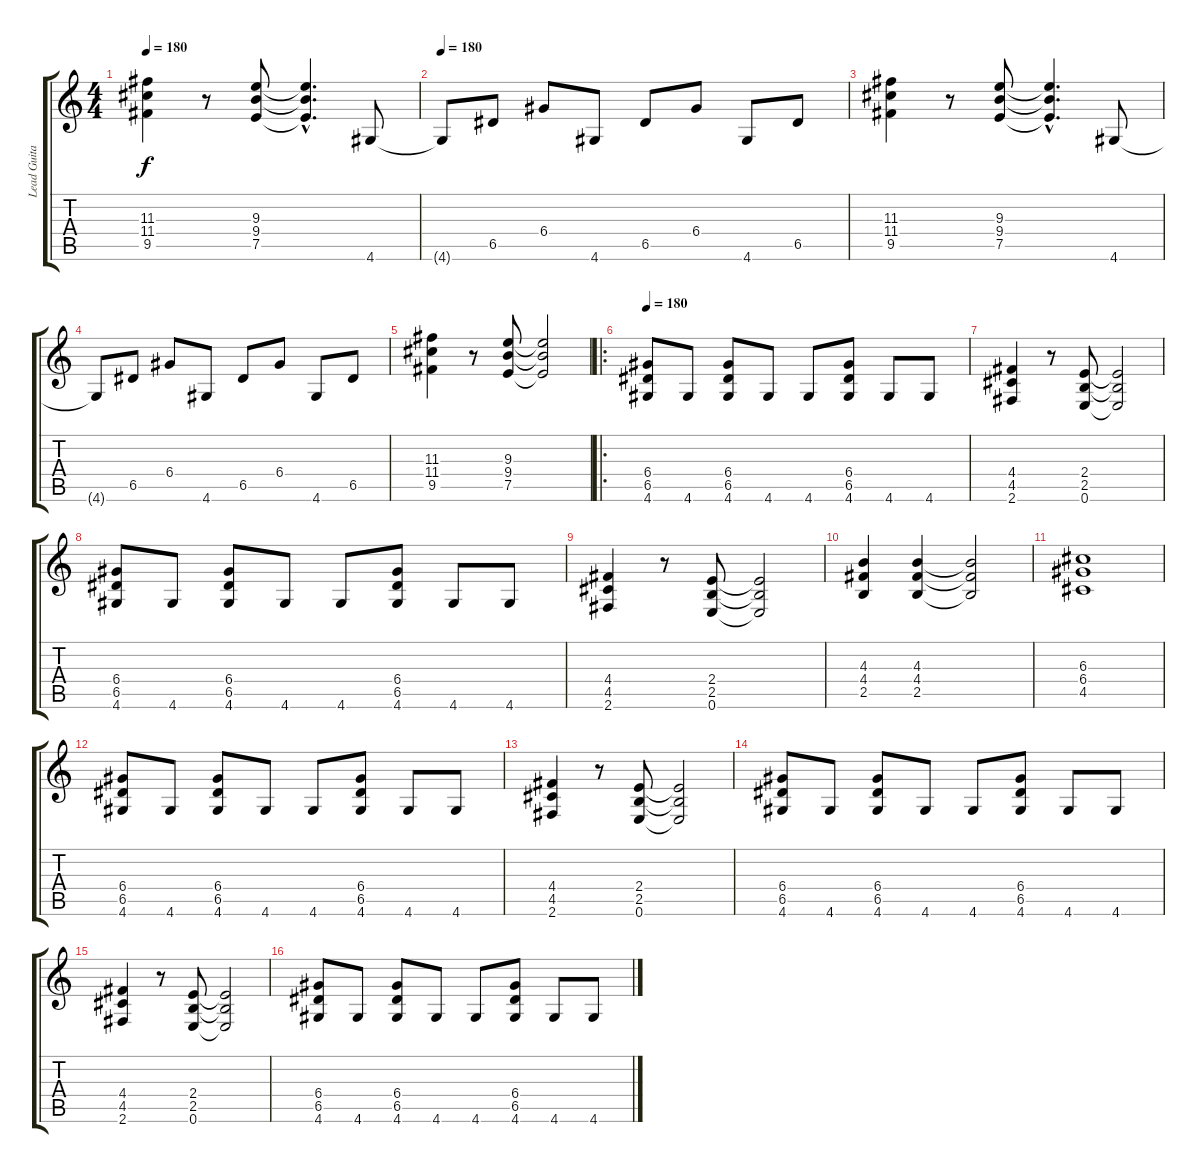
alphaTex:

\track ("Lead Guitar" "Lead Guita") {instrument overdrivenguitar}
\staff {score tabs}
\tuning (E4 B3 G3 D3 A2 E2) {hide}
\ts (4 4)
\tempo 180
\clef g2
\ks c
(11.3 11.4 9.5).4{dy f} r.8 (9.3 9.4 7.5).8 (9.3{hac t} 9.4{hac t} 7.5{hac t}).4{d} 4.6.8 |
\tempo 180
4.6{t}.8 6.5.8 6.4.8 4.6.8 6.5.8 6.4.8 4.6.8 6.5.8 |
(11.3 11.4 9.5).4 r.8 (9.3 9.4 7.5).8 (9.3{hac t} 9.4{hac t} 7.5{hac t}).4{d} 4.6.8 |
4.6{t}.8 6.5.8 6.4.8 4.6.8 6.5.8 6.4.8 4.6.8 6.5.8 |
(11.3 11.4 9.5).4 r.8 (9.3 9.4 7.5).8 (9.3{t} 9.4{t} 7.5{t}).2 |
\ro
\tempo 180
(6.4 6.5 4.6).8 4.6.8 (6.4 6.5 4.6).8 4.6.8 4.6.8 (6.4 6.5 4.6).8 4.6.8 4.6.8 |
(4.4 4.5 2.6).4 r.8 (2.4 2.5 0.6).8 (2.4{t} 2.5{t} 0.6{t}).2 |
(6.4 6.5 4.6).8 4.6.8 (6.4 6.5 4.6).8 4.6.8 4.6.8 (6.4 6.5 4.6).8 4.6.8 4.6.8 |
(4.4 4.5 2.6).4 r.8 (2.4 2.5 0.6).8 (2.4{t} 2.5{t} 0.6{t}).2 |
(4.3 4.4 2.5).4 (4.3 4.4 2.5).4 (4.3{t} 4.4{t} 2.5{t}).2 |
(6.3 6.4 4.5).1 |
(6.4 6.5 4.6).8 4.6.8 (6.4 6.5 4.6).8 4.6.8 4.6.8 (6.4 6.5 4.6).8 4.6.8 4.6.8 |
(4.4 4.5 2.6).4 r.8 (2.4 2.5 0.6).8 (2.4{t} 2.5{t} 0.6{t}).2 |
(6.4 6.5 4.6).8 4.6.8 (6.4 6.5 4.6).8 4.6.8 4.6.8 (6.4 6.5 4.6).8 4.6.8 4.6.8 |
(4.4 4.5 2.6).4 r.8 (2.4 2.5 0.6).8 (2.4{t} 2.5{t} 0.6{t}).2 |
(6.4 6.5 4.6).8 4.6.8 (6.4 6.5 4.6).8 4.6.8 4.6.8 (6.4 6.5 4.6).8 4.6.8 4.6.8
